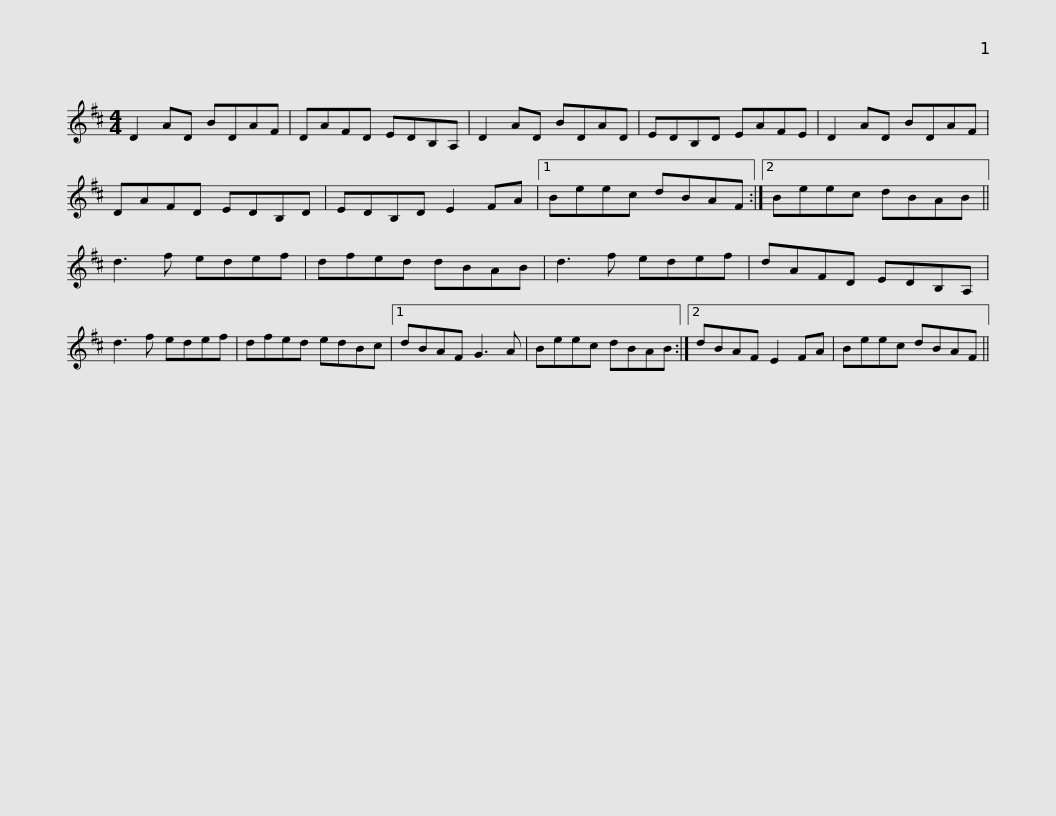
X:1
L:1/8
M:4/4
I:linebreak $
K:D
V:1 treble
V:1
 D2 AD BDAF | DAFD EDB,A, | D2 AD BDAD | EDB,D EAFE | D2 AD BDAF |$ %5
 DAFD EDB,D | EDB,D E2 FA |1 Beec dBAF :|2 Beec dBAB || d3 f edef |$ %10
 dfed dBAB | d3 f edef | dAFD EDB,A, | d3 f edef | dfed edBc |1 %15
 dBAF G3 A |$ Beec dBAB :|2 dBAF E2 FA | Beec dBAF || %19
